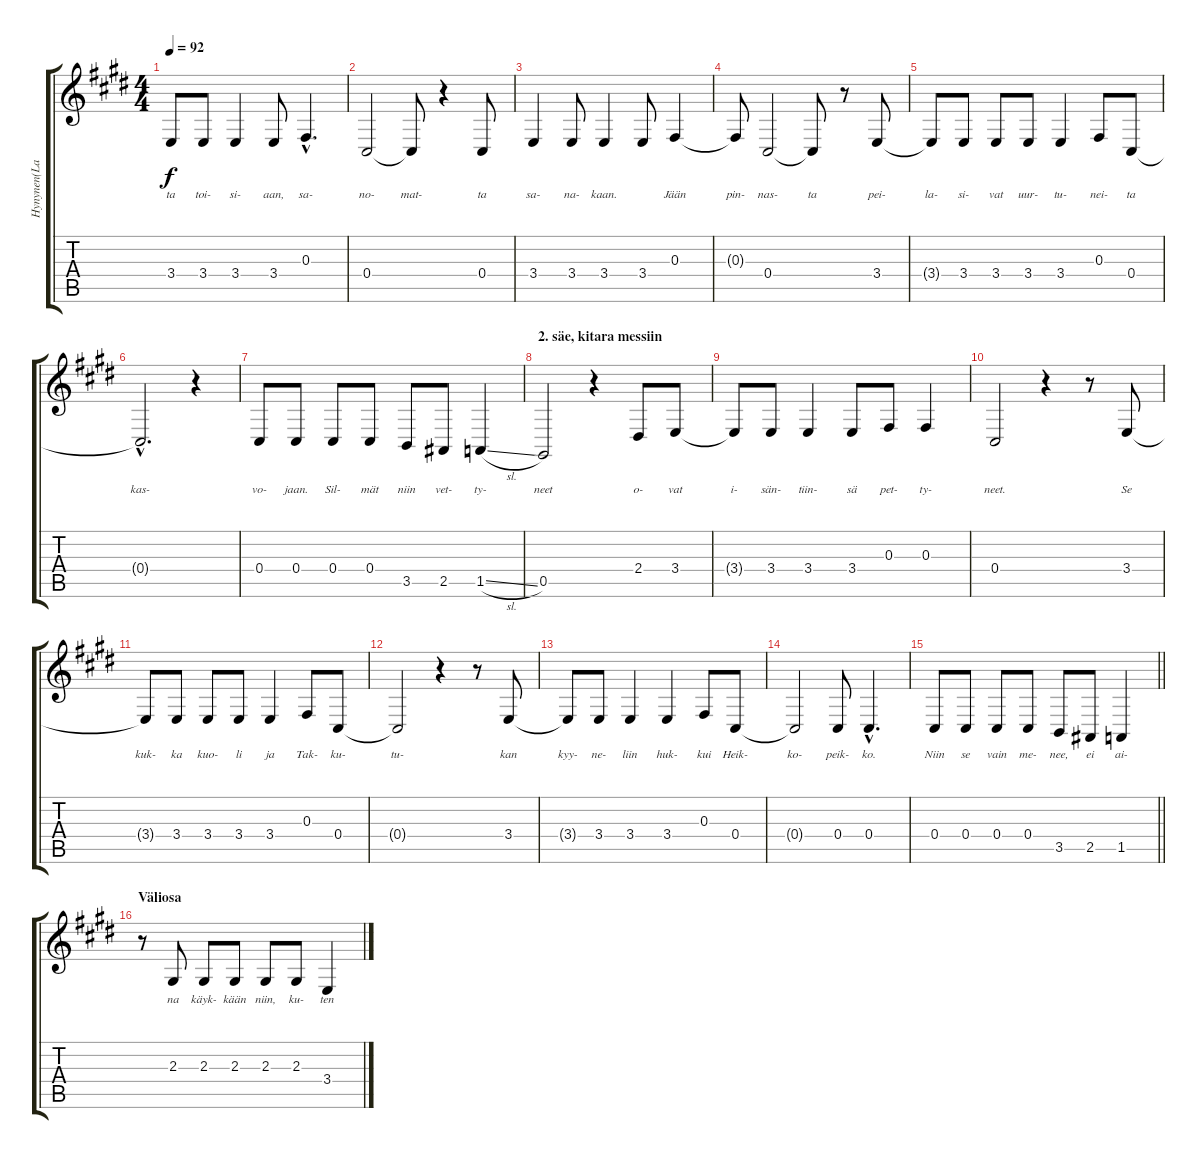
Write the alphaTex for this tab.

\track ("Hynynen(Laulu)" "Hynynen(La") {instrument altosax}
\staff {score tabs}
\tuning (Eb4 Bb3 Gb3 Db3 Ab2 Db2) {hide}
\ts (4 4)
\tempo 92
\clef g2
\ks c#minor
3.4{t}.8{lyrics (0 "ta") lyrics (1 "") lyrics (2 "") lyrics (3 "") lyrics (4 "") dy f} 3.4.8{lyrics (0 "toi-") lyrics (1 "") lyrics (2 "") lyrics (3 "") lyrics (4 "")} 3.4.4{lyrics (0 "si-") lyrics (1 "") lyrics (2 "") lyrics (3 "") lyrics (4 "")} 3.4.8{lyrics (0 "aan,") lyrics (1 "") lyrics (2 "") lyrics (3 "") lyrics (4 "")} 0.3{hac}.4{d lyrics (0 "sa-") lyrics (1 "") lyrics (2 "") lyrics (3 "") lyrics (4 "")} |
0.4.2{lyrics (0 "no-") lyrics (1 "") lyrics (2 "") lyrics (3 "") lyrics (4 "")} 0.4{t}.8{lyrics (0 "mat-") lyrics (1 "") lyrics (2 "") lyrics (3 "") lyrics (4 "")} r.4 0.4.8{lyrics (0 "ta") lyrics (1 "") lyrics (2 "") lyrics (3 "") lyrics (4 "")} |
3.4.4{lyrics (0 "sa-") lyrics (1 "") lyrics (2 "") lyrics (3 "") lyrics (4 "")} 3.4.8{lyrics (0 "na-") lyrics (1 "") lyrics (2 "") lyrics (3 "") lyrics (4 "")} 3.4.4{lyrics (0 "kaan.") lyrics (1 "") lyrics (2 "") lyrics (3 "") lyrics (4 "")} 3.4.8{lyrics (0 "") lyrics (1 "") lyrics (2 "") lyrics (3 "") lyrics (4 "")} 0.3.4{lyrics (0 "Jään") lyrics (1 "") lyrics (2 "") lyrics (3 "") lyrics (4 "")} |
0.3{t}.8{lyrics (0 "pin-") lyrics (1 "") lyrics (2 "") lyrics (3 "") lyrics (4 "")} 0.4.2{lyrics (0 "nas-") lyrics (1 "") lyrics (2 "") lyrics (3 "") lyrics (4 "")} 0.4{t}.8{lyrics (0 "ta") lyrics (1 "") lyrics (2 "") lyrics (3 "") lyrics (4 "")} r.8 3.4.8{lyrics (0 "pei-") lyrics (1 "") lyrics (2 "") lyrics (3 "") lyrics (4 "")} |
3.4{t}.8{lyrics (0 "la-") lyrics (1 "") lyrics (2 "") lyrics (3 "") lyrics (4 "")} 3.4.8{lyrics (0 "si-") lyrics (1 "") lyrics (2 "") lyrics (3 "") lyrics (4 "")} 3.4.8{lyrics (0 "vat") lyrics (1 "") lyrics (2 "") lyrics (3 "") lyrics (4 "")} 3.4.8{lyrics (0 "uur-") lyrics (1 "") lyrics (2 "") lyrics (3 "") lyrics (4 "")} 3.4.4{lyrics (0 "tu-") lyrics (1 "") lyrics (2 "") lyrics (3 "") lyrics (4 "")} 0.3.8{lyrics (0 "nei-") lyrics (1 "") lyrics (2 "") lyrics (3 "") lyrics (4 "")} 0.4.8{lyrics (0 "ta") lyrics (1 "") lyrics (2 "") lyrics (3 "") lyrics (4 "")} |
0.4{hac t}.2{d lyrics (0 "kas-") lyrics (1 "") lyrics (2 "") lyrics (3 "") lyrics (4 "")} r.4 |
0.4.8{lyrics (0 "vo-") lyrics (1 "") lyrics (2 "") lyrics (3 "") lyrics (4 "")} 0.4.8{lyrics (0 "jaan.") lyrics (1 "") lyrics (2 "") lyrics (3 "") lyrics (4 "")} 0.4.8{lyrics (0 "Sil-") lyrics (1 "") lyrics (2 "") lyrics (3 "") lyrics (4 "")} 0.4.8{lyrics (0 "mät") lyrics (1 "") lyrics (2 "") lyrics (3 "") lyrics (4 "")} 3.5.8{lyrics (0 "niin") lyrics (1 "") lyrics (2 "") lyrics (3 "") lyrics (4 "")} 2.5.8{lyrics (0 "vet-") lyrics (1 "") lyrics (2 "") lyrics (3 "") lyrics (4 "")} 1.5{sl}.4{lyrics (0 "ty-") lyrics (1 "") lyrics (2 "") lyrics (3 "") lyrics (4 "")} |
\section ("" "2. säe, kitara messiin")
0.5.2{lyrics (0 "neet") lyrics (1 "") lyrics (2 "") lyrics (3 "") lyrics (4 "")} r.4 2.4.8{lyrics (0 "o-") lyrics (1 "") lyrics (2 "") lyrics (3 "") lyrics (4 "")} 3.4.8{lyrics (0 "vat") lyrics (1 "") lyrics (2 "") lyrics (3 "") lyrics (4 "")} |
3.4{t}.8{lyrics (0 "i-") lyrics (1 "") lyrics (2 "") lyrics (3 "") lyrics (4 "")} 3.4.8{lyrics (0 "sän-") lyrics (1 "") lyrics (2 "") lyrics (3 "") lyrics (4 "")} 3.4.4{lyrics (0 "tiin-") lyrics (1 "") lyrics (2 "") lyrics (3 "") lyrics (4 "")} 3.4.8{lyrics (0 "sä") lyrics (1 "") lyrics (2 "") lyrics (3 "") lyrics (4 "")} 0.3.8{lyrics (0 "pet-") lyrics (1 "") lyrics (2 "") lyrics (3 "") lyrics (4 "")} 0.3.4{lyrics (0 "ty-") lyrics (1 "") lyrics (2 "") lyrics (3 "") lyrics (4 "")} |
0.4.2{lyrics (0 "neet.") lyrics (1 "") lyrics (2 "") lyrics (3 "") lyrics (4 "")} r.4 r.8 3.4.8{lyrics (0 "Se") lyrics (1 "") lyrics (2 "") lyrics (3 "") lyrics (4 "")} |
3.4{t}.8{lyrics (0 "kuk-") lyrics (1 "") lyrics (2 "") lyrics (3 "") lyrics (4 "")} 3.4.8{lyrics (0 "ka") lyrics (1 "") lyrics (2 "") lyrics (3 "") lyrics (4 "")} 3.4.8{lyrics (0 "kuo-") lyrics (1 "") lyrics (2 "") lyrics (3 "") lyrics (4 "")} 3.4.8{lyrics (0 "li") lyrics (1 "") lyrics (2 "") lyrics (3 "") lyrics (4 "")} 3.4.4{lyrics (0 "ja") lyrics (1 "") lyrics (2 "") lyrics (3 "") lyrics (4 "")} 0.3.8{lyrics (0 "Tak-") lyrics (1 "") lyrics (2 "") lyrics (3 "") lyrics (4 "")} 0.4.8{lyrics (0 "ku-") lyrics (1 "") lyrics (2 "") lyrics (3 "") lyrics (4 "")} |
0.4{t}.2{lyrics (0 "tu-") lyrics (1 "") lyrics (2 "") lyrics (3 "") lyrics (4 "")} r.4 r.8 3.4.8{lyrics (0 "kan") lyrics (1 "") lyrics (2 "") lyrics (3 "") lyrics (4 "")} |
3.4{t}.8{lyrics (0 "kyy-") lyrics (1 "") lyrics (2 "") lyrics (3 "") lyrics (4 "")} 3.4.8{lyrics (0 "ne-") lyrics (1 "") lyrics (2 "") lyrics (3 "") lyrics (4 "")} 3.4.4{lyrics (0 "liin") lyrics (1 "") lyrics (2 "") lyrics (3 "") lyrics (4 "")} 3.4.4{lyrics (0 "huk-") lyrics (1 "") lyrics (2 "") lyrics (3 "") lyrics (4 "")} 0.3.8{lyrics (0 "kui") lyrics (1 "") lyrics (2 "") lyrics (3 "") lyrics (4 "")} 0.4.8{lyrics (0 "Heik-") lyrics (1 "") lyrics (2 "") lyrics (3 "") lyrics (4 "")} |
0.4{t}.2{lyrics (0 "ko-") lyrics (1 "") lyrics (2 "") lyrics (3 "") lyrics (4 "")} 0.4.8{lyrics (0 "peik-") lyrics (1 "") lyrics (2 "") lyrics (3 "") lyrics (4 "")} 0.4{hac}.4{d lyrics (0 "ko.") lyrics (1 "") lyrics (2 "") lyrics (3 "") lyrics (4 "")} |
\barLineRight lightlight
0.4.8{lyrics (0 "Niin") lyrics (1 "") lyrics (2 "") lyrics (3 "") lyrics (4 "")} 0.4.8{lyrics (0 "se") lyrics (1 "") lyrics (2 "") lyrics (3 "") lyrics (4 "")} 0.4.8{lyrics (0 "vain") lyrics (1 "") lyrics (2 "") lyrics (3 "") lyrics (4 "")} 0.4.8{lyrics (0 "me-") lyrics (1 "") lyrics (2 "") lyrics (3 "") lyrics (4 "")} 3.5.8{lyrics (0 "nee,") lyrics (1 "") lyrics (2 "") lyrics (3 "") lyrics (4 "")} 2.5.8{lyrics (0 "ei") lyrics (1 "") lyrics (2 "") lyrics (3 "") lyrics (4 "")} 1.5.4{lyrics (0 "ai-") lyrics (1 "") lyrics (2 "") lyrics (3 "") lyrics (4 "")} |
\section ("" "Väliosa")
r.8 2.3.8{lyrics (0 "na") lyrics (1 "") lyrics (2 "") lyrics (3 "") lyrics (4 "")} 2.3.8{lyrics (0 "käyk-") lyrics (1 "") lyrics (2 "") lyrics (3 "") lyrics (4 "")} 2.3.8{lyrics (0 "kään") lyrics (1 "") lyrics (2 "") lyrics (3 "") lyrics (4 "")} 2.3.8{lyrics (0 "niin,") lyrics (1 "") lyrics (2 "") lyrics (3 "") lyrics (4 "")} 2.3.8{lyrics (0 "ku-") lyrics (1 "") lyrics (2 "") lyrics (3 "") lyrics (4 "")} 3.4.4{lyrics (0 "ten") lyrics (1 "") lyrics (2 "") lyrics (3 "") lyrics (4 "")}
